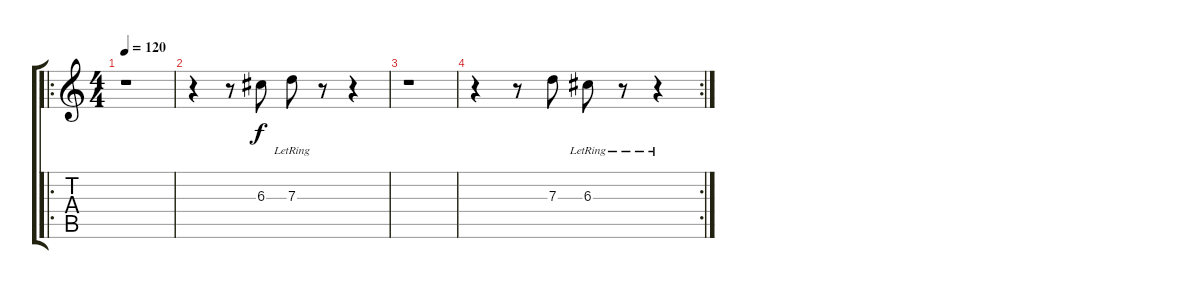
\track "" {instrument acousticguitarnylon}
\staff {score tabs}
\tuning (E4 B3 G3 D3 A2 E2) {hide}
\ro
\ts (4 4)
\tempo 120
\clef g2
\ks c
r.1{dy f} |
r.4 r.8 6.3.8 7.3{lr}.8 r.8 r.4 |
r.1 |
\rc 2
r.4 r.8 7.3.8 6.3{lr}.8 r.8 r.4
